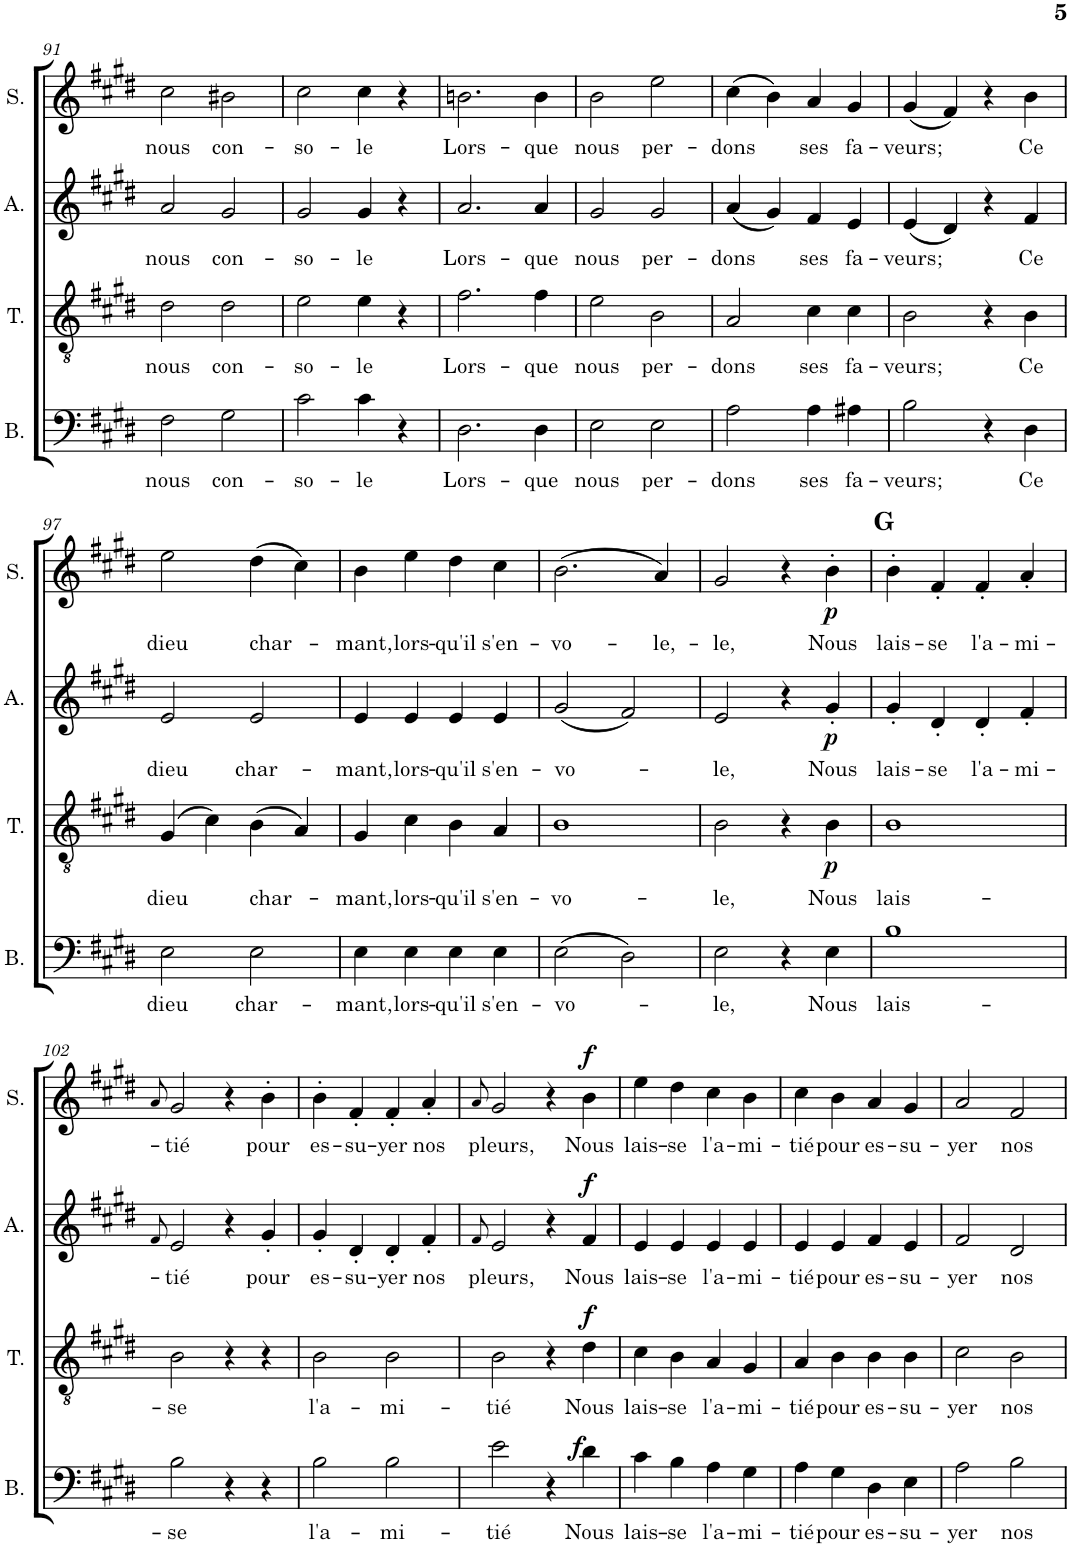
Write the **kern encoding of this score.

**kern	**text	**dynam	**kern	**text	**dynam	**kern	**text	**dynam	**kern	**text	**dynam
*part4	*part4	*part4	*part3	*part3	*part3	*part2	*part2	*part2	*part1	*part1	*part1
*staff4	*staff4	*staff4	*staff3	*staff3	*staff3	*staff2	*staff2	*staff2	*staff1	*staff1	*staff1
*I"Basse	*	*	*I"Ténor	*	*	*I"Alto	*	*	*I"Soprano	*	*
*I'B.	*	*	*I'T.	*	*	*I'A.	*	*	*I'S.	*	*
!!LO:PB:g=z
*clefF4	*	*	*clefGv2	*	*	*clefG2	*	*	*clefG2	*	*
*k[f#c#g#d#]	*	*	*k[f#c#g#d#]	*	*	*k[f#c#g#d#]	*	*	*k[f#c#g#d#]	*	*
*M2/2	*	*	*M2/2	*	*	*M2/2	*	*	*M2/2	*	*
*met(c|)	*	*	*met(c|)	*	*	*met(c|)	*	*	*met(c|)	*	*
=91	=91	=91	=91	=91	=91	=91	=91	=91	=91	=91	=91
!	!LO:LY:b	!	!	!LO:LY:b	!	!	!LO:LY:b	!	!	!LO:LY:b	!
2F#\	nous	.	2d#\	nous	.	2a/	nous	.	2cc#\	nous	.
!	!LO:LY:b	!	!	!LO:LY:b	!	!	!LO:LY:b	!	!	!LO:LY:b	!
2G#\	con-	.	2d#\	con-	.	2g#/	con-	.	2b#X\	con-	.
=92	=92	=92	=92	=92	=92	=92	=92	=92	=92	=92	=92
!	!LO:LY:b	!	!	!LO:LY:b	!	!	!LO:LY:b	!	!	!LO:LY:b	!
2c#\	-so-	.	2e\	-so-	.	2g#/	-so-	.	2cc#\	-so-	.
!	!LO:LY:b	!	!	!LO:LY:b	!	!	!LO:LY:b	!	!	!LO:LY:b	!
4c#\	-le	.	4e\	-le	.	4g#/	-le	.	4cc#\	-le	.
4r	.	.	4r	.	.	4r	.	.	4r	.	.
=93	=93	=93	=93	=93	=93	=93	=93	=93	=93	=93	=93
!	!LO:LY:b	!	!	!LO:LY:b	!	!	!LO:LY:b	!	!	!LO:LY:b	!
2.D#\	Lors-	.	2.f#\	Lors-	.	2.a/	Lors-	.	2.bn\	Lors-	.
!	!LO:LY:b	!	!	!LO:LY:b	!	!	!LO:LY:b	!	!	!LO:LY:b	!
4D#\	-que	.	4f#\	-que	.	4a/	-que	.	4b\	-que	.
=94	=94	=94	=94	=94	=94	=94	=94	=94	=94	=94	=94
!	!LO:LY:b	!	!	!LO:LY:b	!	!	!LO:LY:b	!	!	!LO:LY:b	!
2E\	nous	.	2e\	nous	.	2g#/	nous	.	2b\	nous	.
!	!LO:LY:b	!	!	!LO:LY:b	!	!	!LO:LY:b	!	!	!LO:LY:b	!
2E\	per-	.	2B\	per-	.	2g#/	per-	.	2ee\	per-	.
=95	=95	=95	=95	=95	=95	=95	=95	=95	=95	=95	=95
!	!LO:LY:b	!	!	!LO:LY:b	!	!	!LO:LY:b	!	!	!LO:LY:b	!
2A\	-dons	.	2A/	-dons	.	(4a/	-dons	.	(4cc#\	-dons	.
.	.	.	.	.	.	4g#/)	.	.	4b\)	.	.
!	!LO:LY:b	!	!	!LO:LY:b	!	!	!LO:LY:b	!	!	!LO:LY:b	!
4A\	ses	.	4c#\	ses	.	4f#/	ses	.	4a/	ses	.
!	!LO:LY:b	!	!	!LO:LY:b	!	!	!LO:LY:b	!	!	!LO:LY:b	!
4A#X\	fa-	.	4c#\	fa-	.	4e/	fa-	.	4g#/	fa-	.
=96	=96	=96	=96	=96	=96	=96	=96	=96	=96	=96	=96
!	!LO:LY:b	!	!	!LO:LY:b	!	!	!LO:LY:b	!	!	!LO:LY:b	!
2B\	-veurs;	.	2B\	-veurs;	.	(4e/	-veurs;	.	(4g#/	-veurs;	.
.	.	.	.	.	.	4d#/)	.	.	4f#/)	.	.
4r	.	.	4r	.	.	4r	.	.	4r	.	.
!	!LO:LY:b	!	!	!LO:LY:b	!	!	!LO:LY:b	!	!	!LO:LY:b	!
4D#\	Ce	.	4B\	Ce	.	4f#/	Ce	.	4b\	Ce	.
!!LO:LB:g=z
=97	=97	=97	=97	=97	=97	=97	=97	=97	=97	=97	=97
!	!LO:LY:b	!	!	!LO:LY:b	!	!	!LO:LY:b	!	!	!LO:LY:b	!
2E\	dieu	.	(4G#/	dieu	.	2e/	dieu	.	2ee\	dieu	.
.	.	.	4c#\)	.	.	.	.	.	.	.	.
!	!LO:LY:b	!	!	!LO:LY:b	!	!	!LO:LY:b	!	!	!LO:LY:b	!
2E\	char-	.	(4B\	char-	.	2e/	char-	.	(4dd#\	char-	.
.	.	.	4A/)	.	.	.	.	.	4cc#\)	.	.
=98	=98	=98	=98	=98	=98	=98	=98	=98	=98	=98	=98
!	!LO:LY:b	!	!	!LO:LY:b	!	!	!LO:LY:b	!	!	!LO:LY:b	!
4E\	-mant,	.	4G#/	-mant,	.	4e/	-mant,	.	4b\	-mant,	.
!	!LO:LY:b	!	!	!LO:LY:b	!	!	!LO:LY:b	!	!	!LO:LY:b	!
4E\	lors-	.	4c#\	lors-	.	4e/	lors-	.	4ee\	lors-	.
!	!LO:LY:b	!	!	!LO:LY:b	!	!	!LO:LY:b	!	!	!LO:LY:b	!
4E\	-qu'il	.	4B\	-qu'il	.	4e/	-qu'il	.	4dd#\	-qu'il	.
!	!LO:LY:b	!	!	!LO:LY:b	!	!	!LO:LY:b	!	!	!LO:LY:b	!
4E\	s'en-	.	4A/	s'en-	.	4e/	s'en-	.	4cc#\	s'en-	.
=99	=99	=99	=99	=99	=99	=99	=99	=99	=99	=99	=99
!	!LO:LY:b	!	!	!LO:LY:b	!	!	!LO:LY:b	!	!	!LO:LY:b	!
(2E\	-vo-	.	1B	-vo-	.	(2g#/	-vo-	.	(2.b\	-vo-	.
2D#\)	.	.	.	.	.	2f#/)	.	.	.	.	.
!	!	!	!	!	!	!	!	!	!	!LO:LY:b	!
.	.	.	.	.	.	.	.	.	4a/)	-le,-	.
=100	=100	=100	=100	=100	=100	=100	=100	=100	=100	=100	=100
!	!LO:LY:b	!	!	!LO:LY:b	!	!	!LO:LY:b	!	!	!LO:LY:b	!
2E\	-le,	.	2B\	-le,	.	2e/	-le,	.	2g#/	-le,	.
4r	.	.	4r	.	.	4r	.	.	4r	.	.
!	!	!	!	!	!	!	!	!	!LO:TX:a:B:t=G	!	!
!	!LO:LY:b	!	!	!LO:LY:b	!LO:DY:b	!	!LO:LY:b	!LO:DY:b	!	!LO:LY:b	!LO:DY:b
4E\	Nous	.	4B\	Nous	p	4g#'/	Nous	p	4b'\	Nous	p
=101	=101	=101	=101	=101	=101	=101	=101	=101	=101	=101	=101
!	!LO:LY:b	!	!	!LO:LY:b	!	!	!LO:LY:b	!	!	!LO:LY:b	!
1B	lais-	.	1B	lais-	.	4g#'/	lais-	.	4b'\	lais-	.
!	!	!	!	!	!	!	!LO:LY:b	!	!	!LO:LY:b	!
.	.	.	.	.	.	4d#'/	-se	.	4f#'/	-se	.
!	!	!	!	!	!	!	!LO:LY:b	!	!	!LO:LY:b	!
.	.	.	.	.	.	4d#'/	l'a-	.	4f#'/	l'a-	.
!	!	!	!	!	!	!	!LO:LY:b	!	!	!LO:LY:b	!
.	.	.	.	.	.	4f#'/	-mi-	.	4a'/	-mi-	.
!!LO:LB:g=z
=102	=102	=102	=102	=102	=102	=102	=102	=102	=102	=102	=102
.	.	.	.	.	.	8qf#/	.	.	8qa/	.	.
!	!LO:LY:b	!	!	!LO:LY:b	!	!	!LO:LY:b	!	!	!LO:LY:b	!
2B\	-se	.	2B\	se	.	2e/	-tié	.	2g#/	-tié	.
4r	.	.	4r	.	.	4r	.	.	4r	.	.
!	!	!	!	!	!	!	!LO:LY:b	!	!	!LO:LY:b	!
4r	.	.	4r	.	.	4g#'/	pour	.	4b'\	pour	.
=103	=103	=103	=103	=103	=103	=103	=103	=103	=103	=103	=103
!	!LO:LY:b	!	!	!LO:LY:b	!	!	!LO:LY:b	!	!	!LO:LY:b	!
2B\	l'a-	.	2B\	l'a-	.	4g#'/	es-	.	4b'\	es-	.
!	!	!	!	!	!	!	!LO:LY:b	!	!	!LO:LY:b	!
.	.	.	.	.	.	4d#'/	-su-	.	4f#'/	-su-	.
!	!LO:LY:b	!	!	!LO:LY:b	!	!	!LO:LY:b	!	!	!LO:LY:b	!
2B\	-mi-	.	2B\	-mi-	.	4d#'/	-yer	.	4f#'/	-yer	.
!	!	!	!	!	!	!	!LO:LY:b	!	!	!LO:LY:b	!
.	.	.	.	.	.	4f#'/	nos	.	4a'/	nos	.
=104	=104	=104	=104	=104	=104	=104	=104	=104	=104	=104	=104
.	.	.	.	.	.	8qf#/	.	.	8qa/	.	.
!	!LO:LY:b	!	!	!LO:LY:b	!	!	!LO:LY:b	!	!	!LO:LY:b	!
2e\	-tié	.	2B\	-tié	.	2e/	pleurs,	.	2g#/	pleurs,	.
4r	.	.	4r	.	.	4r	.	.	4r	.	.
!	!LO:LY:b	!LO:DY:a	!	!LO:LY:b	!LO:DY:a	!	!LO:LY:b	!LO:DY:a	!	!LO:LY:b	!LO:DY:a
4d#\	Nous	f	4d#\	Nous	f	4f#/	Nous	f	4b\	Nous	f
=105	=105	=105	=105	=105	=105	=105	=105	=105	=105	=105	=105
!	!LO:LY:b	!	!	!LO:LY:b	!	!	!LO:LY:b	!	!	!LO:LY:b	!
4c#\	lais-	.	4c#\	lais-	.	4e/	lais-	.	4ee\	lais-	.
!	!LO:LY:b	!	!	!LO:LY:b	!	!	!LO:LY:b	!	!	!LO:LY:b	!
4B\	-se	.	4B\	-se	.	4e/	-se	.	4dd#\	-se	.
!	!LO:LY:b	!	!	!LO:LY:b	!	!	!LO:LY:b	!	!	!LO:LY:b	!
4A\	l'a-	.	4A/	l'a-	.	4e/	l'a-	.	4cc#\	l'a-	.
!	!LO:LY:b	!	!	!LO:LY:b	!	!	!LO:LY:b	!	!	!LO:LY:b	!
4G#\	-mi-	.	4G#/	-mi-	.	4e/	-mi-	.	4b\	-mi-	.
=106	=106	=106	=106	=106	=106	=106	=106	=106	=106	=106	=106
!	!LO:LY:b	!	!	!LO:LY:b	!	!	!LO:LY:b	!	!	!LO:LY:b	!
4A\	-tié	.	4A/	-tié	.	4e/	-tié	.	4cc#\	-tié	.
!	!LO:LY:b	!	!	!LO:LY:b	!	!	!LO:LY:b	!	!	!LO:LY:b	!
4G#\	pour	.	4B\	pour	.	4e/	pour	.	4b\	pour	.
!	!LO:LY:b	!	!	!LO:LY:b	!	!	!LO:LY:b	!	!	!LO:LY:b	!
4D#\	es-	.	4B\	es-	.	4f#/	es-	.	4a/	es-	.
!	!LO:LY:b	!	!	!LO:LY:b	!	!	!LO:LY:b	!	!	!LO:LY:b	!
4E\	-su-	.	4B\	-su-	.	4e/	-su-	.	4g#/	-su-	.
=107	=107	=107	=107	=107	=107	=107	=107	=107	=107	=107	=107
!	!LO:LY:b	!	!	!LO:LY:b	!	!	!LO:LY:b	!	!	!LO:LY:b	!
2A\	-yer	.	2c#\	-yer	.	2f#/	-yer	.	2a/	-yer	.
!	!LO:LY:b	!	!	!LO:LY:b	!	!	!LO:LY:b	!	!	!LO:LY:b	!
2B\	nos	.	2B\	nos	.	2d#/	nos	.	2f#/	nos	.
=	=	=	=	=	=	=	=	=	=	=	=
*-	*-	*-	*-	*-	*-	*-	*-	*-	*-	*-	*-
